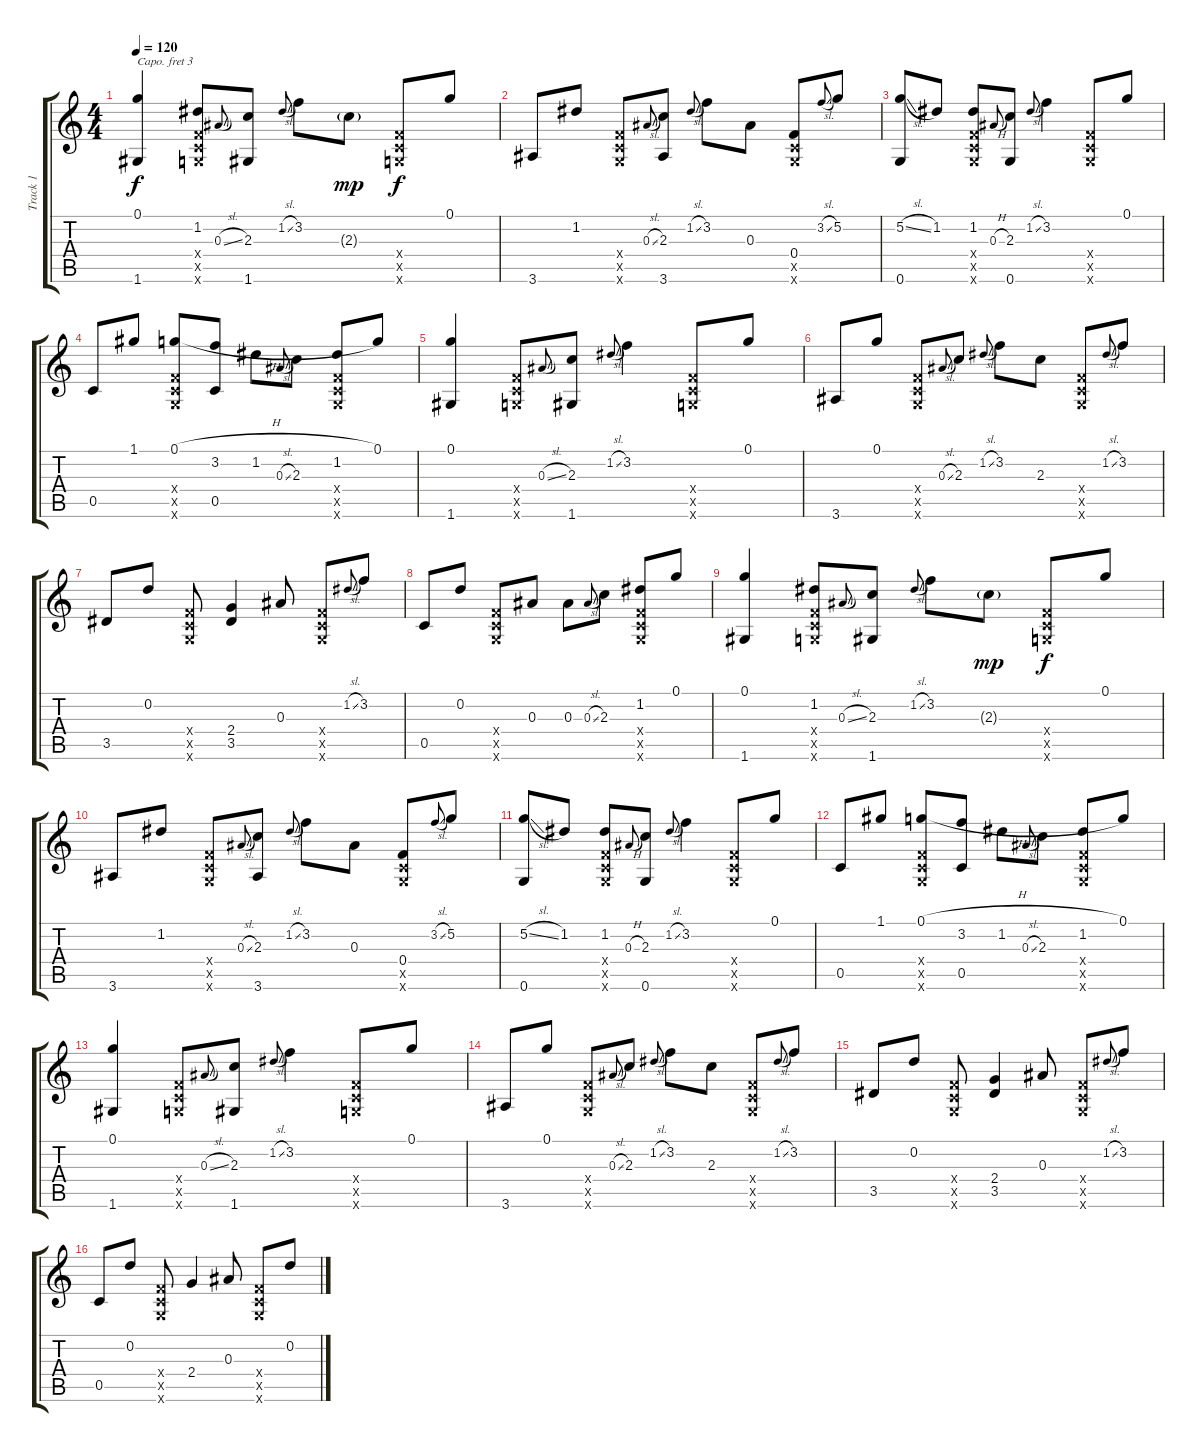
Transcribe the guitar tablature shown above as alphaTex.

\track ("Track 1" "Track 1") {instrument acousticguitarsteel}
\staff {score tabs}
\capo 3
\tuning (E4 B3 G3 D3 A2 E2) {hide}
\ts (4 4)
\tempo 120
\clef g2
\ks c
(0.1 1.6).4{dy f} (1.2 0.4{x} 0.5{x} 0.6{x}).8 0.3{sl}.8{gr onbeat} (2.3 1.6).8 1.2{sl}.8{gr onbeat} 3.2.8 2.3{g}.8{dy mp} (0.4{x} 0.5{x} 0.6{x}).8{dy f} 0.1.8 |
3.6.8 1.2.8 (0.4{x} 0.5{x} 0.6{x}).8 0.3{sl}.8{gr onbeat} (2.3 3.6).8 1.2{sl}.8{gr onbeat} 3.2.8 0.3.8 (0.4 0.5{x} 0.6{x}).8 3.2{sl}.8{gr onbeat} 5.2.8 |
(5.2{sl} 0.6).8 1.2.8 (1.2 0.4{x} 0.5{x} 0.6{x}).8 0.3{h}.8{gr onbeat} (2.3 0.6).8 1.2{sl}.8{gr onbeat} 3.2.4 (0.4{x} 0.5{x} 0.6{x}).8 0.1.8 |
0.5.8 1.1.8 (0.1{h} 0.4{x} 0.5{x} 0.6{x}).8 (3.2 0.5).8 1.2.8 0.3{sl}.8{gr onbeat} 2.3.8 (1.2 0.4{x} 0.5{x} 0.6{x}).8 0.1.8 |
(0.1 1.6).4 (0.4{x} 0.5{x} 0.6{x}).8 0.3{sl}.8{gr onbeat} (2.3 1.6).8 1.2{sl}.8{gr onbeat} 3.2.4 (0.4{x} 0.5{x} 0.6{x}).8 0.1.8 |
3.6.8 0.1.8 (0.4{x} 0.5{x} 0.6{x}).8 0.3{sl}.8{gr onbeat} 2.3.8 1.2{sl}.8{gr onbeat} 3.2.8 2.3.8 (0.4{x} 0.5{x} 0.6{x}).8 1.2{sl}.8{gr onbeat} 3.2.8 |
3.5.8 0.2.8 (0.4{x} 0.5{x} 0.6{x}).8 (2.4 3.5).4 0.3.8 (0.4{x} 0.5{x} 0.6{x}).8 1.2{sl}.8{gr onbeat} 3.2.8 |
0.5.8 0.2.8 (0.4{x} 0.5{x} 0.6{x}).8 0.3.8 0.3.8 0.3{sl}.8{gr onbeat} 2.3.8 (1.2 0.4{x} 0.5{x} 0.6{x}).8 0.1.8 |
(0.1 1.6).4 (1.2 0.4{x} 0.5{x} 0.6{x}).8 0.3{sl}.8{gr onbeat} (2.3 1.6).8 1.2{sl}.8{gr onbeat} 3.2.8 2.3{g}.8{dy mp} (0.4{x} 0.5{x} 0.6{x}).8{dy f} 0.1.8 |
3.6.8 1.2.8 (0.4{x} 0.5{x} 0.6{x}).8 0.3{sl}.8{gr onbeat} (2.3 3.6).8 1.2{sl}.8{gr onbeat} 3.2.8 0.3.8 (0.4 0.5{x} 0.6{x}).8 3.2{sl}.8{gr onbeat} 5.2.8 |
(5.2{sl} 0.6).8 1.2.8 (1.2 0.4{x} 0.5{x} 0.6{x}).8 0.3{h}.8{gr onbeat} (2.3 0.6).8 1.2{sl}.8{gr onbeat} 3.2.4 (0.4{x} 0.5{x} 0.6{x}).8 0.1.8 |
0.5.8 1.1.8 (0.1{h} 0.4{x} 0.5{x} 0.6{x}).8 (3.2 0.5).8 1.2.8 0.3{sl}.8{gr onbeat} 2.3.8 (1.2 0.4{x} 0.5{x} 0.6{x}).8 0.1.8 |
(0.1 1.6).4 (0.4{x} 0.5{x} 0.6{x}).8 0.3{sl}.8{gr onbeat} (2.3 1.6).8 1.2{sl}.8{gr onbeat} 3.2.4 (0.4{x} 0.5{x} 0.6{x}).8 0.1.8 |
3.6.8 0.1.8 (0.4{x} 0.5{x} 0.6{x}).8 0.3{sl}.8{gr onbeat} 2.3.8 1.2{sl}.8{gr onbeat} 3.2.8 2.3.8 (0.4{x} 0.5{x} 0.6{x}).8 1.2{sl}.8{gr onbeat} 3.2.8 |
3.5.8 0.2.8 (0.4{x} 0.5{x} 0.6{x}).8 (2.4 3.5).4 0.3.8 (0.4{x} 0.5{x} 0.6{x}).8 1.2{sl}.8{gr onbeat} 3.2.8 |
0.5.8 0.2.8 (0.4{x} 0.5{x} 0.6{x}).8 2.4.4 0.3.8 (0.4{x} 0.5{x} 0.6{x}).8 0.2.8
